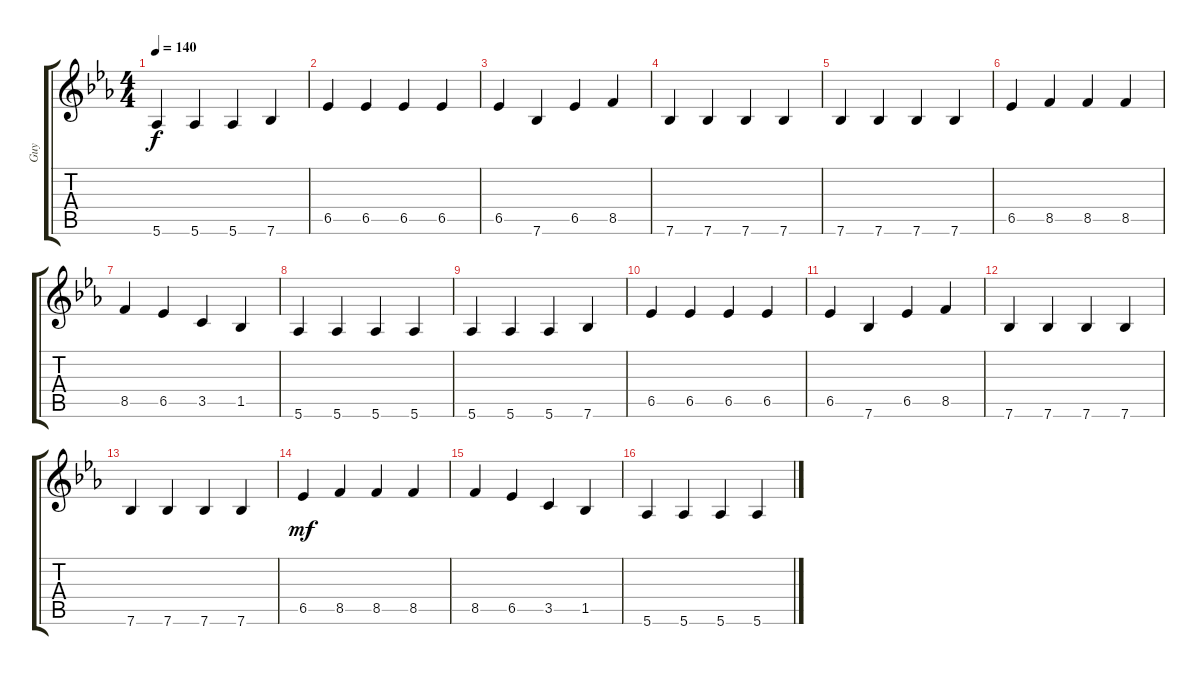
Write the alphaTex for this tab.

\track ("Guy" "Guy") {instrument electricbassfinger}
\staff {score tabs}
\tuning (E4 B3 G3 D3 A2 Eb2) {hide}
\ts (4 4)
\tempo 140
\clef g2
\ks eb
5.6.4{dy f} 5.6.4 5.6.4 7.6.4 |
6.5.4 6.5.4 6.5.4 6.5.4 |
6.5.4 7.6.4 6.5.4 8.5.4 |
7.6.4 7.6.4 7.6.4 7.6.4 |
7.6.4 7.6.4 7.6.4 7.6.4 |
6.5.4 8.5.4 8.5.4 8.5.4 |
8.5.4 6.5.4 3.5.4 1.5.4 |
5.6.4 5.6.4 5.6.4 5.6.4 |
5.6.4 5.6.4 5.6.4 7.6.4 |
6.5.4 6.5.4 6.5.4 6.5.4 |
6.5.4 7.6.4 6.5.4 8.5.4 |
7.6.4 7.6.4 7.6.4 7.6.4 |
7.6.4 7.6.4 7.6.4 7.6.4 |
6.5.4{dy mf} 8.5.4 8.5.4 8.5.4 |
8.5.4 6.5.4 3.5.4 1.5.4 |
5.6.4 5.6.4 5.6.4 5.6.4
